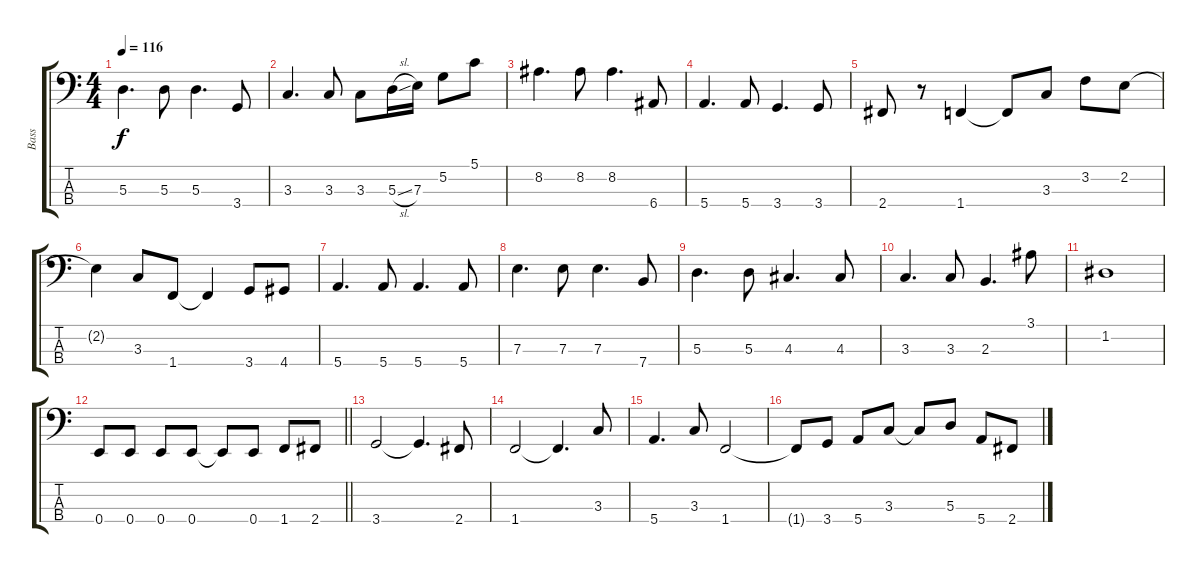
\track ("Bass" "Bass") {instrument electricbassfinger}
\staff {score tabs}
\tuning (G2 D2 A1 E1) {hide}
\ts (4 4)
\tempo 116
\clef f4
\ks c
5.3.4{d dy f} 5.3.8 5.3.4{d} 3.4.8 |
3.3.4{d} 3.3.8 3.3.8 5.3{sl}.16 7.3.16 5.2.8 5.1.8 |
8.2.4{d} 8.2.8 8.2.4{d} 6.4.8 |
5.4.4{d} 5.4.8 3.4.4{d} 3.4.8 |
2.4.8 r.8 1.4.4 1.4{t}.8 3.3.8 3.2.8 2.2.8 |
2.2{t}.4 3.3.8 1.4.8 1.4{t}.4 3.4.8 4.4.8 |
5.4.4{d} 5.4.8 5.4.4{d} 5.4.8 |
7.3.4{d} 7.3.8 7.3.4{d} 7.4.8 |
5.3.4{d} 5.3.8 4.3.4{d} 4.3.8 |
3.3.4{d} 3.3.8 2.3.4{d} 3.1.8 |
1.2.1 |
\barLineRight lightlight
0.4.8 0.4.8 0.4.8 0.4.8 0.4{t}.8 0.4.8 1.4.8 2.4.8 |
3.4.2 3.4{t}.4{d} 2.4.8 |
1.4.2 1.4{t}.4{d} 3.3.8 |
5.4.4{d} 3.3.8 1.4.2 |
1.4{t}.8 3.4.8 5.4.8 3.3.8 3.3{t}.8 5.3.8 5.4.8 2.4.8
